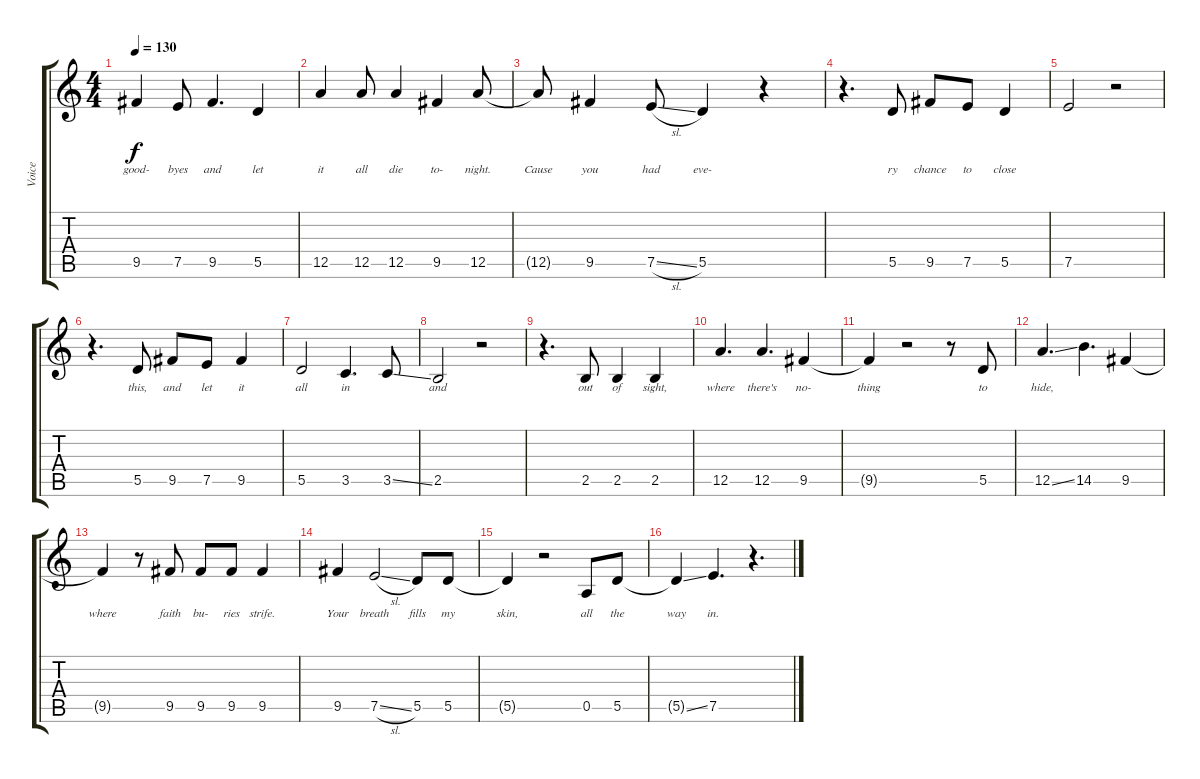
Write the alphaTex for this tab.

\track ("Voice" "Voice") {instrument acousticguitarnylon}
\staff {score tabs}
\tuning (E4 B3 G3 D3 A2 E2) {hide}
\ts (4 4)
\tempo 130
\clef g2
\ks c
9.5{t}.4{lyrics (0 "good-") lyrics (1 "") lyrics (2 "") lyrics (3 "") lyrics (4 "") dy f} 7.5.8{lyrics (0 "byes") lyrics (1 "") lyrics (2 "") lyrics (3 "") lyrics (4 "")} 9.5.4{d lyrics (0 "and") lyrics (1 "") lyrics (2 "") lyrics (3 "") lyrics (4 "")} 5.5.4{lyrics (0 "let") lyrics (1 "") lyrics (2 "") lyrics (3 "") lyrics (4 "")} |
12.5.4{lyrics (0 "it") lyrics (1 "") lyrics (2 "") lyrics (3 "") lyrics (4 "")} 12.5.8{lyrics (0 "all") lyrics (1 "") lyrics (2 "") lyrics (3 "") lyrics (4 "")} 12.5.4{lyrics (0 "die") lyrics (1 "") lyrics (2 "") lyrics (3 "") lyrics (4 "")} 9.5.4{lyrics (0 "to-") lyrics (1 "") lyrics (2 "") lyrics (3 "") lyrics (4 "")} 12.5.8{lyrics (0 "night.") lyrics (1 "") lyrics (2 "") lyrics (3 "") lyrics (4 "")} |
12.5{t}.8{lyrics (0 "Cause") lyrics (1 "") lyrics (2 "") lyrics (3 "") lyrics (4 "")} 9.5.4{lyrics (0 "you") lyrics (1 "") lyrics (2 "") lyrics (3 "") lyrics (4 "")} 7.5{sl}.8{lyrics (0 "had") lyrics (1 "") lyrics (2 "") lyrics (3 "") lyrics (4 "")} 5.5.4{lyrics (0 "eve-") lyrics (1 "") lyrics (2 "") lyrics (3 "") lyrics (4 "")} r.4 |
r.4{d} 5.5.8{lyrics (0 "ry") lyrics (1 "") lyrics (2 "") lyrics (3 "") lyrics (4 "")} 9.5.8{lyrics (0 "chance") lyrics (1 "") lyrics (2 "") lyrics (3 "") lyrics (4 "")} 7.5.8{lyrics (0 "to") lyrics (1 "") lyrics (2 "") lyrics (3 "") lyrics (4 "")} 5.5.4{lyrics (0 "close") lyrics (1 "") lyrics (2 "") lyrics (3 "") lyrics (4 "")} |
7.5.2{lyrics (0 "") lyrics (1 "") lyrics (2 "") lyrics (3 "") lyrics (4 "")} r.2 |
r.4{d} 5.5.8{lyrics (0 "this,") lyrics (1 "") lyrics (2 "") lyrics (3 "") lyrics (4 "")} 9.5.8{lyrics (0 "and") lyrics (1 "") lyrics (2 "") lyrics (3 "") lyrics (4 "")} 7.5.8{lyrics (0 "let") lyrics (1 "") lyrics (2 "") lyrics (3 "") lyrics (4 "")} 9.5.4{lyrics (0 "it") lyrics (1 "") lyrics (2 "") lyrics (3 "") lyrics (4 "")} |
5.5.2{lyrics (0 "all") lyrics (1 "") lyrics (2 "") lyrics (3 "") lyrics (4 "")} 3.5.4{d lyrics (0 "in") lyrics (1 "") lyrics (2 "") lyrics (3 "") lyrics (4 "")} 3.5{ss}.8{lyrics (0 "") lyrics (1 "") lyrics (2 "") lyrics (3 "") lyrics (4 "")} |
2.5.2{lyrics (0 "and") lyrics (1 "") lyrics (2 "") lyrics (3 "") lyrics (4 "")} r.2 |
r.4{d} 2.5.8{lyrics (0 "out") lyrics (1 "") lyrics (2 "") lyrics (3 "") lyrics (4 "")} 2.5.4{lyrics (0 "of") lyrics (1 "") lyrics (2 "") lyrics (3 "") lyrics (4 "")} 2.5.4{lyrics (0 "sight,") lyrics (1 "") lyrics (2 "") lyrics (3 "") lyrics (4 "")} |
12.5.4{d lyrics (0 "where") lyrics (1 "") lyrics (2 "") lyrics (3 "") lyrics (4 "")} 12.5.4{d lyrics (0 "there's") lyrics (1 "") lyrics (2 "") lyrics (3 "") lyrics (4 "")} 9.5.4{lyrics (0 "no-") lyrics (1 "") lyrics (2 "") lyrics (3 "") lyrics (4 "")} |
9.5{t}.4{lyrics (0 "thing") lyrics (1 "") lyrics (2 "") lyrics (3 "") lyrics (4 "")} r.2 r.8 5.5.8{lyrics (0 "to") lyrics (1 "") lyrics (2 "") lyrics (3 "") lyrics (4 "")} |
12.5{ss}.4{d lyrics (0 "hide,") lyrics (1 "") lyrics (2 "") lyrics (3 "") lyrics (4 "")} 14.5.4{d lyrics (0 "") lyrics (1 "") lyrics (2 "") lyrics (3 "") lyrics (4 "")} 9.5.4{lyrics (0 "") lyrics (1 "") lyrics (2 "") lyrics (3 "") lyrics (4 "")} |
9.5{t}.4{lyrics (0 "where") lyrics (1 "") lyrics (2 "") lyrics (3 "") lyrics (4 "")} r.8 9.5.8{lyrics (0 "faith") lyrics (1 "") lyrics (2 "") lyrics (3 "") lyrics (4 "")} 9.5.8{lyrics (0 "bu-") lyrics (1 "") lyrics (2 "") lyrics (3 "") lyrics (4 "")} 9.5.8{lyrics (0 "ries") lyrics (1 "") lyrics (2 "") lyrics (3 "") lyrics (4 "")} 9.5.4{lyrics (0 "strife.") lyrics (1 "") lyrics (2 "") lyrics (3 "") lyrics (4 "")} |
9.5.4{lyrics (0 "Your") lyrics (1 "") lyrics (2 "") lyrics (3 "") lyrics (4 "")} 7.5{sl}.2{lyrics (0 "breath") lyrics (1 "") lyrics (2 "") lyrics (3 "") lyrics (4 "")} 5.5.8{lyrics (0 "fills") lyrics (1 "") lyrics (2 "") lyrics (3 "") lyrics (4 "")} 5.5.8{lyrics (0 "my") lyrics (1 "") lyrics (2 "") lyrics (3 "") lyrics (4 "")} |
5.5{t}.4{lyrics (0 "skin,") lyrics (1 "") lyrics (2 "") lyrics (3 "") lyrics (4 "")} r.2 0.5.8{lyrics (0 "all") lyrics (1 "") lyrics (2 "") lyrics (3 "") lyrics (4 "")} 5.5.8{lyrics (0 "the") lyrics (1 "") lyrics (2 "") lyrics (3 "") lyrics (4 "")} |
5.5{ss t}.4{lyrics (0 "way") lyrics (1 "") lyrics (2 "") lyrics (3 "") lyrics (4 "")} 7.5.4{d lyrics (0 "in.") lyrics (1 "") lyrics (2 "") lyrics (3 "") lyrics (4 "")} r.4{d}
